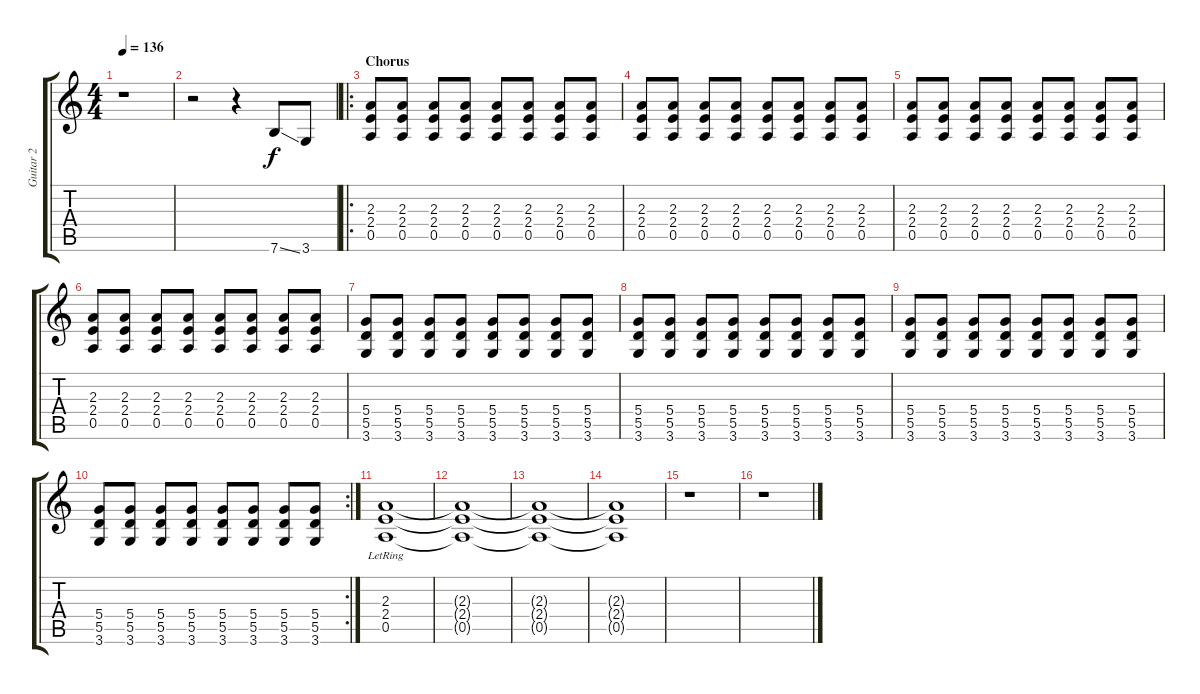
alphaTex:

\track ("Guitar 2" "Guitar 2") {instrument overdrivenguitar}
\staff {score tabs}
\tuning (E4 B3 G3 D3 A2 E2) {hide}
\ts (4 4)
\tempo 136
\clef g2
\ks c
r.1{dy f} |
r.2 r.4 7.6{ss}.8{volume 14} 3.6.8 |
\ro
\section ("" "Chorus")
(2.3 2.4 0.5).8{volume 9} (2.3 2.4 0.5).8 (2.3 2.4 0.5).8 (2.3 2.4 0.5).8 (2.3 2.4 0.5).8 (2.3 2.4 0.5).8 (2.3 2.4 0.5).8 (2.3 2.4 0.5).8 |
(2.3 2.4 0.5).8 (2.3 2.4 0.5).8 (2.3 2.4 0.5).8 (2.3 2.4 0.5).8 (2.3 2.4 0.5).8 (2.3 2.4 0.5).8 (2.3 2.4 0.5).8 (2.3 2.4 0.5).8 |
(2.3 2.4 0.5).8 (2.3 2.4 0.5).8 (2.3 2.4 0.5).8 (2.3 2.4 0.5).8 (2.3 2.4 0.5).8 (2.3 2.4 0.5).8 (2.3 2.4 0.5).8 (2.3 2.4 0.5).8 |
(2.3 2.4 0.5).8 (2.3 2.4 0.5).8 (2.3 2.4 0.5).8 (2.3 2.4 0.5).8 (2.3 2.4 0.5).8 (2.3 2.4 0.5).8 (2.3 2.4 0.5).8 (2.3 2.4 0.5).8 |
(5.4 5.5 3.6).8 (5.4 5.5 3.6).8 (5.4 5.5 3.6).8 (5.4 5.5 3.6).8 (5.4 5.5 3.6).8 (5.4 5.5 3.6).8 (5.4 5.5 3.6).8 (5.4 5.5 3.6).8 |
(5.4 5.5 3.6).8 (5.4 5.5 3.6).8 (5.4 5.5 3.6).8 (5.4 5.5 3.6).8 (5.4 5.5 3.6).8 (5.4 5.5 3.6).8 (5.4 5.5 3.6).8 (5.4 5.5 3.6).8 |
(5.4 5.5 3.6).8 (5.4 5.5 3.6).8 (5.4 5.5 3.6).8 (5.4 5.5 3.6).8 (5.4 5.5 3.6).8 (5.4 5.5 3.6).8 (5.4 5.5 3.6).8 (5.4 5.5 3.6).8 |
\rc 2
(5.4 5.5 3.6).8 (5.4 5.5 3.6).8 (5.4 5.5 3.6).8 (5.4 5.5 3.6).8 (5.4 5.5 3.6).8 (5.4 5.5 3.6).8 (5.4 5.5 3.6).8 (5.4 5.5 3.6).8 |
(2.3{lr} 2.4{lr} 0.5{lr}).1{volume 14} |
(2.3{t} 2.4{t} 0.5{t}).1 |
(2.3{t} 2.4{t} 0.5{t}).1 |
(2.3{t} 2.4{t} 0.5{t}).1 |
r.1 |
r.1
